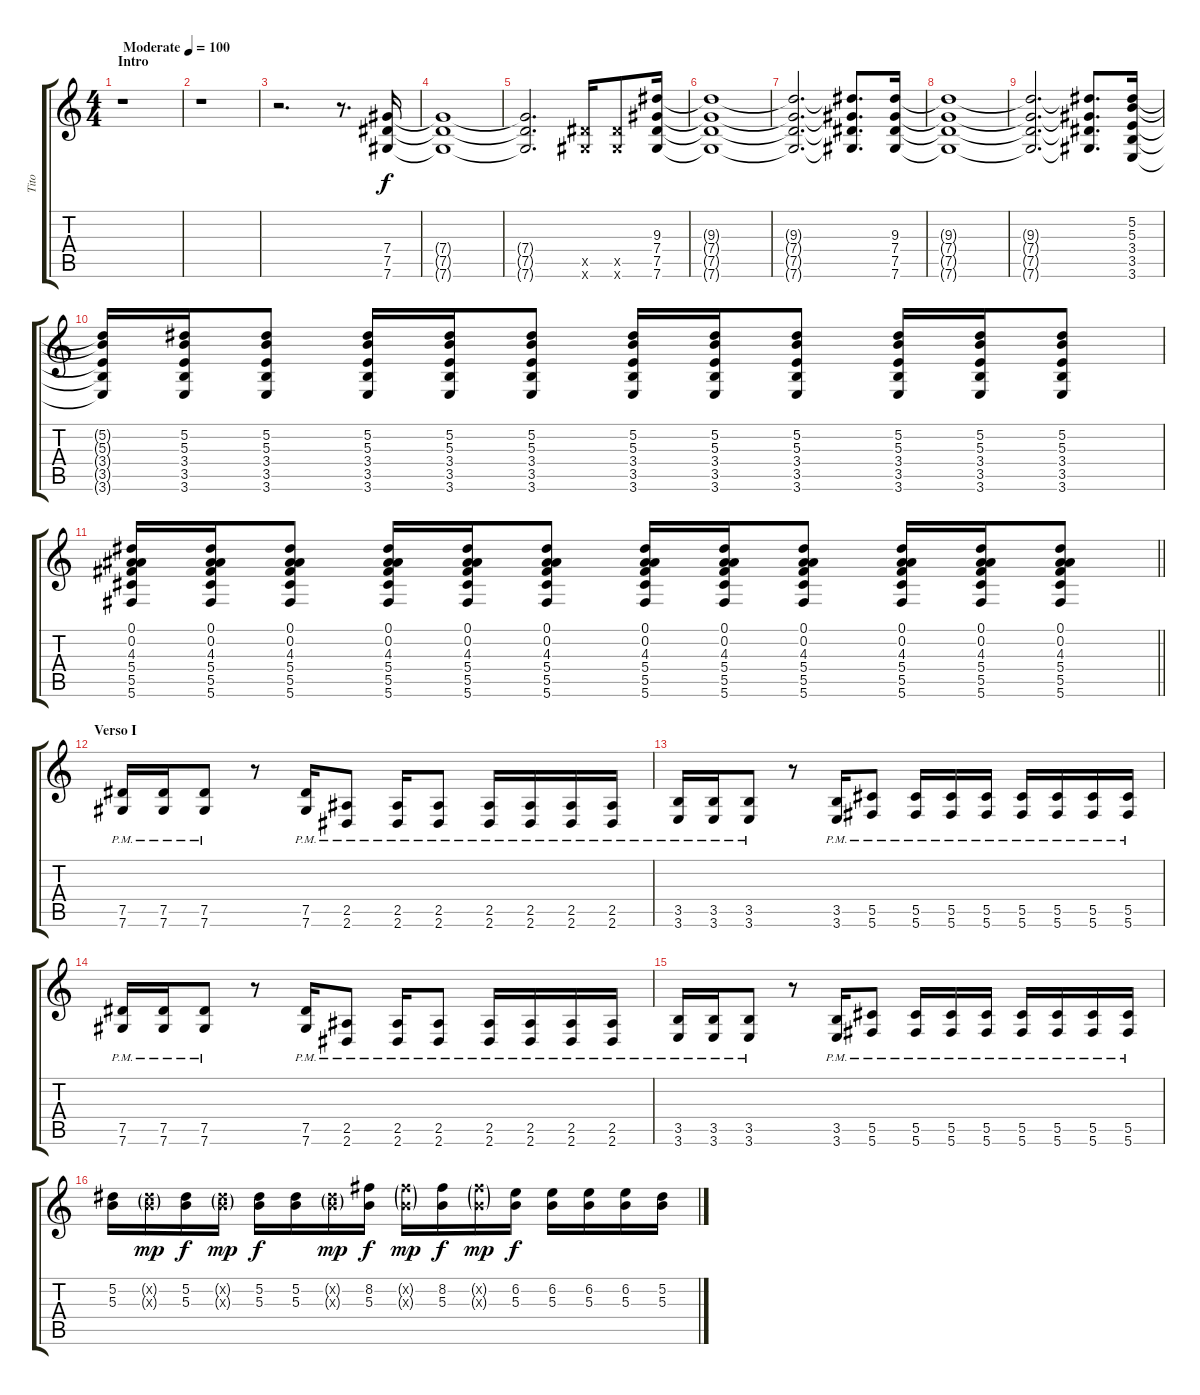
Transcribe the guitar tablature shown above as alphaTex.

\track ("Tito" "Tito") {instrument distortionguitar}
\staff {score tabs}
\tuning (Eb4 Bb3 Gb3 Db3 Ab2 Db2) {hide}
\ts (4 4)
\section ("" "Intro")
\tempo (100 "Moderate")
\clef g2
\ks c
r.1{dy f instrument distortionguitar} |
r.1 |
r.2{d} r.8{d} (7.4 7.5 7.6).16 |
(7.4{t} 7.5{t} 7.6{t}).1 |
(7.4{t} 7.5{t} 7.6{t}).2{d} (7.5{x} 7.6{x}).16 (7.5{x} 7.6{x}).8 (9.3 7.4 7.5 7.6).16 |
(9.3{t} 7.4{t} 7.5{t} 7.6{t}).1{volume 4} |
(9.3{t} 7.4{t} 7.5{t} 7.6{t}).2{d} (9.3{t} 7.4{t} 7.5{t} 7.6{t}).8{d} (9.3 7.4 7.5 7.6).16{volume 16} |
(9.3{t} 7.4{t} 7.5{t} 7.6{t}).1{volume 4} |
(9.3{t} 7.4{t} 7.5{t} 7.6{t}).2{d} (9.3{t} 7.4{t} 7.5{t} 7.6{t}).8{d} (5.2 5.3 3.4 3.5 3.6).16{volume 16} |
(5.2{t} 5.3{t} 3.4{t} 3.5{t} 3.6{t}).16 (5.2 5.3 3.4 3.5 3.6).16 (5.2 5.3 3.4 3.5 3.6).8 (5.2 5.3 3.4 3.5 3.6).16 (5.2 5.3 3.4 3.5 3.6).16 (5.2 5.3 3.4 3.5 3.6).8 (5.2 5.3 3.4 3.5 3.6).16 (5.2 5.3 3.4 3.5 3.6).16 (5.2 5.3 3.4 3.5 3.6).8 (5.2 5.3 3.4 3.5 3.6).16 (5.2 5.3 3.4 3.5 3.6).16 (5.2 5.3 3.4 3.5 3.6).8 |
\barLineRight lightlight
(0.1 0.2 4.3 5.4 5.5 5.6).16 (0.1 0.2 4.3 5.4 5.5 5.6).16 (0.1 0.2 4.3 5.4 5.5 5.6).8 (0.1 0.2 4.3 5.4 5.5 5.6).16 (0.1 0.2 4.3 5.4 5.5 5.6).16 (0.1 0.2 4.3 5.4 5.5 5.6).8 (0.1 0.2 4.3 5.4 5.5 5.6).16 (0.1 0.2 4.3 5.4 5.5 5.6).16 (0.1 0.2 4.3 5.4 5.5 5.6).8 (0.1 0.2 4.3 5.4 5.5 5.6).16 (0.1 0.2 4.3 5.4 5.5 5.6).16 (0.1 0.2 4.3 5.4 5.5 5.6).8 |
\section ("" "Verso I")
(7.5{pm} 7.6{pm}).16 (7.5{pm} 7.6{pm}).16 (7.5{pm} 7.6{pm}).8 r.8 (7.5{pm} 7.6{pm}).16 (2.5{pm} 2.6{pm}).8 (2.5{pm} 2.6{pm}).16 (2.5{pm} 2.6{pm}).8 (2.5{pm} 2.6{pm}).16 (2.5{pm} 2.6{pm}).16 (2.5{pm} 2.6{pm}).16 (2.5{pm} 2.6{pm}).16 |
(3.5{pm} 3.6{pm}).16 (3.5{pm} 3.6{pm}).16 (3.5{pm} 3.6{pm}).8 r.8 (3.5{pm} 3.6{pm}).16 (5.5{pm} 5.6{pm}).8 (5.5{pm} 5.6{pm}).16 (5.5{pm} 5.6{pm}).16 (5.5{pm} 5.6{pm}).16 (5.5{pm} 5.6{pm}).16 (5.5{pm} 5.6{pm}).16 (5.5{pm} 5.6{pm}).16 (5.5{pm} 5.6{pm}).16 |
(7.5{pm} 7.6{pm}).16 (7.5{pm} 7.6{pm}).16 (7.5{pm} 7.6{pm}).8 r.8 (7.5{pm} 7.6{pm}).16 (2.5{pm} 2.6{pm}).8 (2.5{pm} 2.6{pm}).16 (2.5{pm} 2.6{pm}).8 (2.5{pm} 2.6{pm}).16 (2.5{pm} 2.6{pm}).16 (2.5{pm} 2.6{pm}).16 (2.5{pm} 2.6{pm}).16 |
(3.5{pm} 3.6{pm}).16 (3.5{pm} 3.6{pm}).16 (3.5{pm} 3.6{pm}).8 r.8 (3.5{pm} 3.6{pm}).16 (5.5{pm} 5.6{pm}).8 (5.5{pm} 5.6{pm}).16 (5.5{pm} 5.6{pm}).16 (5.5{pm} 5.6{pm}).16 (5.5{pm} 5.6{pm}).16 (5.5{pm} 5.6{pm}).16 (5.5{pm} 5.6{pm}).16 (5.5{pm} 5.6{pm}).16 |
(5.2 5.3).16 (5.2{g x} 5.3{g x}).16{dy mp} (5.2 5.3).16{dy f} (5.2{g x} 5.3{g x}).16{dy mp} (5.2 5.3).16{dy f} (5.2 5.3).16 (5.2{g x} 5.3{g x}).16{dy mp} (8.2 5.3).16{dy f} (8.2{g x} 5.3{g x}).16{dy mp} (8.2 5.3).16{dy f} (8.2{g x} 5.3{g x}).16{dy mp} (6.2 5.3).16{dy f} (6.2 5.3).16 (6.2 5.3).16 (6.2 5.3).16 (5.2 5.3).16
